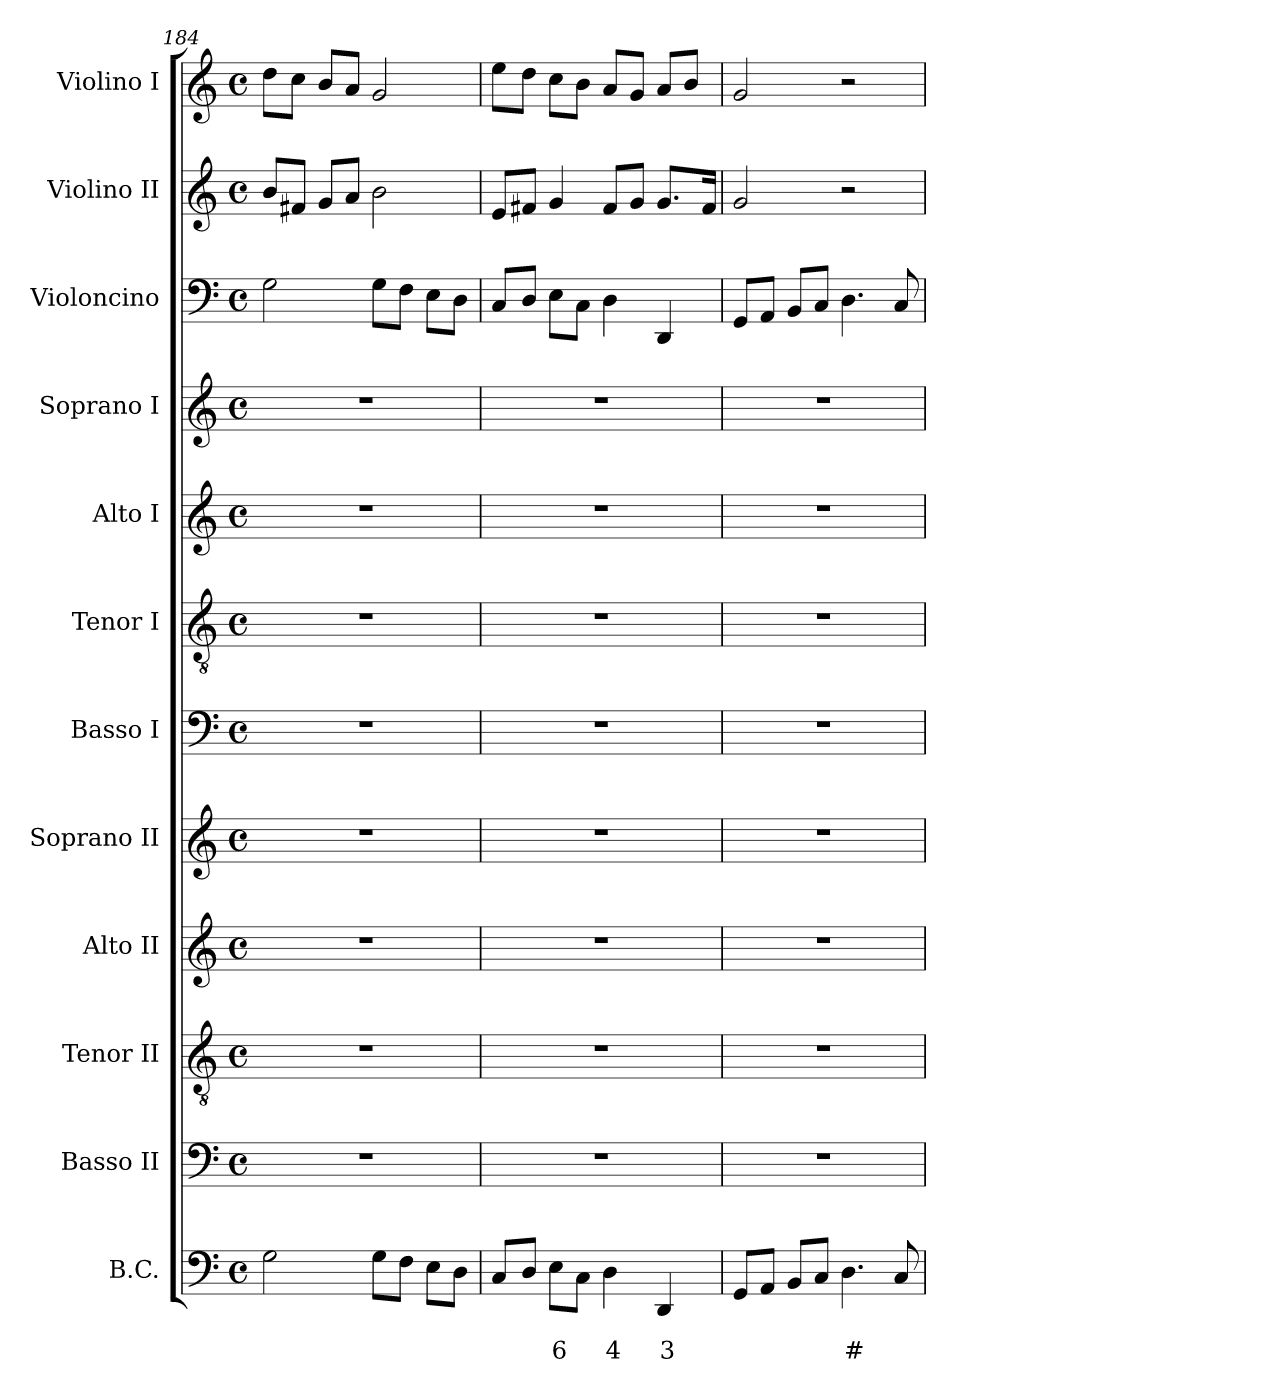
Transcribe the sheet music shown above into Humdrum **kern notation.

**kern	**text	**text	**kern	**kern	**kern	**kern	**kern	**kern	**kern	**kern	**kern	**kern	**kern
*part12	*part12	*part12	*part11	*part10	*part9	*part8	*part7	*part6	*part5	*part4	*part3	*part2	*part1
*staff12	*staff12	*staff12	*staff11	*staff10	*staff9	*staff8	*staff7	*staff6	*staff5	*staff4	*staff3	*staff2	*staff1
*I"B.C.	*	*	*I"Basso II	*I"Tenor II	*I"Alto II	*I"Soprano II	*I"Basso I	*I"Tenor I	*I"Alto I	*I"Soprano I	*I"Violoncino	*I"Violino II	*I"Violino I
*I'BC	*	*	*I'B 2	*I'T 2	*I'A 2	*I'S 2	*I'B 1	*I'T 1	*I'A 1	*I'S 1	*I'Vc.	*I'Vln. II	*I'Vln. I
!!LO:LB:g=z
*clefF4	*	*	*clefF4	*clefGv2	*clefG2	*clefG2	*clefF4	*clefGv2	*clefG2	*clefG2	*clefF4	*clefG2	*clefG2
*k[]	*	*	*k[]	*k[]	*k[]	*k[]	*k[]	*k[]	*k[]	*k[]	*k[]	*k[]	*k[]
*C:	*	*	*C:	*C:	*C:	*C:	*C:	*C:	*C:	*C:	*C:	*C:	*C:
*M4/4	*	*	*M4/4	*M4/4	*M4/4	*M4/4	*M4/4	*M4/4	*M4/4	*M4/4	*M4/4	*M4/4	*M4/4
*met(c)	*	*	*met(c)	*met(c)	*met(c)	*met(c)	*met(c)	*met(c)	*met(c)	*met(c)	*met(c)	*met(c)	*met(c)
=184	=184	=184	=184	=184	=184	=184	=184	=184	=184	=184	=184	=184	=184
2G\	.	.	1r	1r	1r	1r	1r	1r	1r	1r	2G\	8b/L	8dd\L
.	.	.	.	.	.	.	.	.	.	.	.	8f#X/J	8cc\J
.	.	.	.	.	.	.	.	.	.	.	.	8g/L	8b/L
.	.	.	.	.	.	.	.	.	.	.	.	8a/J	8a/J
8G\L	.	.	.	.	.	.	.	.	.	.	8G\L	2b\	2g/
8F\J	.	.	.	.	.	.	.	.	.	.	8F\J	.	.
8E\L	.	.	.	.	.	.	.	.	.	.	8E\L	.	.
8D\J	.	.	.	.	.	.	.	.	.	.	8D\J	.	.
=185	=185	=185	=185	=185	=185	=185	=185	=185	=185	=185	=185	=185	=185
8C/L	.	.	1r	1r	1r	1r	1r	1r	1r	1r	8C/L	8e/L	8ee\L
8D/J	.	.	.	.	.	.	.	.	.	.	8D/J	8f#X/J	8dd\J
!	!	!LO:LY:b	!	!	!	!	!	!	!	!	!	!	!
8E\L	.	6	.	.	.	.	.	.	.	.	8E\L	4g/	8cc\L
8C\J	.	.	.	.	.	.	.	.	.	.	8C\J	.	8b\J
!	!	!LO:LY:b	!	!	!	!	!	!	!	!	!	!	!
4D\	.	4	.	.	.	.	.	.	.	.	4D\	8f#/L	8a/L
.	.	.	.	.	.	.	.	.	.	.	.	8g/J	8g/J
!	!	!LO:LY:b	!	!	!	!	!	!	!	!	!	!	!
4DD/	.	3	.	.	.	.	.	.	.	.	4DD/	8.g/L	8a/L
.	.	.	.	.	.	.	.	.	.	.	.	.	8b/J
.	.	.	.	.	.	.	.	.	.	.	.	16f#/Jk	.
=186	=186	=186	=186	=186	=186	=186	=186	=186	=186	=186	=186	=186	=186
8GG/L	.	.	1r	1r	1r	1r	1r	1r	1r	1r	8GG/L	2g/	2g/
8AA/J	.	.	.	.	.	.	.	.	.	.	8AA/J	.	.
8BB/L	.	.	.	.	.	.	.	.	.	.	8BB/L	.	.
8C/J	.	.	.	.	.	.	.	.	.	.	8C/J	.	.
!	!	!LO:LY:b	!	!	!	!	!	!	!	!	!	!	!
4.D\	.	#	.	.	.	.	.	.	.	.	4.D\	2r	2r
8C/	.	.	.	.	.	.	.	.	.	.	8C/	.	.
=	=	=	=	=	=	=	=	=	=	=	=	=	=
*-	*-	*-	*-	*-	*-	*-	*-	*-	*-	*-	*-	*-	*-
